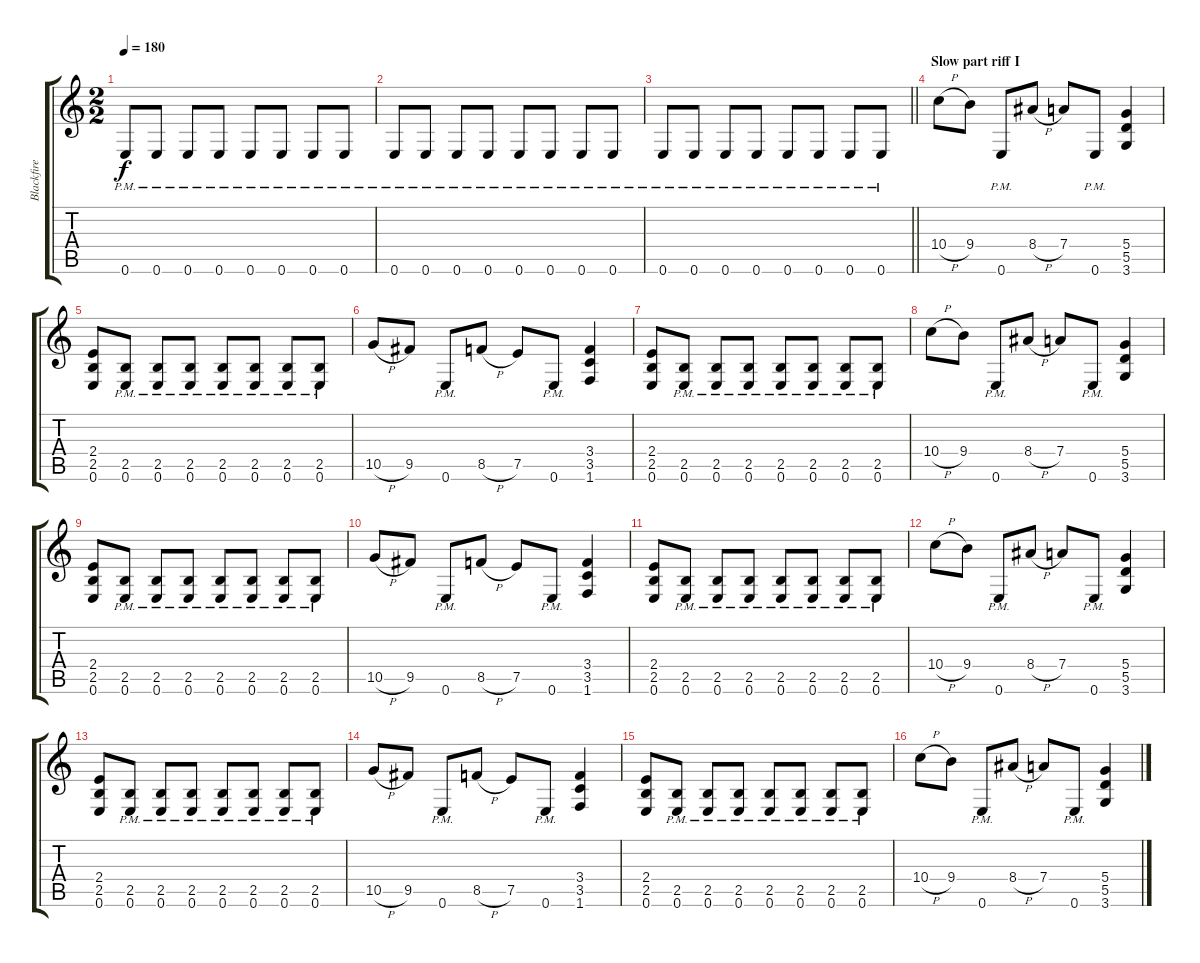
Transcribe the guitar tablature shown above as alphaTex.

\track ("Blackfire (r)" "Blackfire ") {instrument distortionguitar}
\staff {score tabs}
\tuning (E4 B3 G3 D3 A2 E2) {hide}
\ts (2 2)
\tempo 180
\clef g2
\ks c
0.6{pm}.8{dy f} 0.6{pm}.8 0.6{pm}.8 0.6{pm}.8 0.6{pm}.8 0.6{pm}.8 0.6{pm}.8 0.6{pm}.8 |
0.6{pm}.8 0.6{pm}.8 0.6{pm}.8 0.6{pm}.8 0.6{pm}.8 0.6{pm}.8 0.6{pm}.8 0.6{pm}.8 |
\barLineRight lightlight
0.6{pm}.8 0.6{pm}.8 0.6{pm}.8 0.6{pm}.8 0.6{pm}.8 0.6{pm}.8 0.6{pm}.8 0.6{pm}.8 |
\section ("" "Slow part riff I")
10.4{h}.8 9.4.8 0.6{pm}.8 8.4{h}.8 7.4.8 0.6{pm}.8 (5.4 5.5 3.6).4 |
(2.4 2.5 0.6).8 (2.5{pm} 0.6{pm}).8 (2.5{pm} 0.6{pm}).8 (2.5{pm} 0.6{pm}).8 (2.5{pm} 0.6{pm}).8 (2.5{pm} 0.6{pm}).8 (2.5{pm} 0.6{pm}).8 (2.5{pm} 0.6{pm}).8 |
10.5{h}.8 9.5.8 0.6{pm}.8 8.5{h}.8 7.5.8 0.6{pm}.8 (3.4 3.5 1.6).4 |
(2.4 2.5 0.6).8 (2.5{pm} 0.6{pm}).8 (2.5{pm} 0.6{pm}).8 (2.5{pm} 0.6{pm}).8 (2.5{pm} 0.6{pm}).8 (2.5{pm} 0.6{pm}).8 (2.5{pm} 0.6{pm}).8 (2.5{pm} 0.6{pm}).8 |
10.4{h}.8 9.4.8 0.6{pm}.8 8.4{h}.8 7.4.8 0.6{pm}.8 (5.4 5.5 3.6).4 |
(2.4 2.5 0.6).8 (2.5{pm} 0.6{pm}).8 (2.5{pm} 0.6{pm}).8 (2.5{pm} 0.6{pm}).8 (2.5{pm} 0.6{pm}).8 (2.5{pm} 0.6{pm}).8 (2.5{pm} 0.6{pm}).8 (2.5{pm} 0.6{pm}).8 |
10.5{h}.8 9.5.8 0.6{pm}.8 8.5{h}.8 7.5.8 0.6{pm}.8 (3.4 3.5 1.6).4 |
(2.4 2.5 0.6).8 (2.5{pm} 0.6{pm}).8 (2.5{pm} 0.6{pm}).8 (2.5{pm} 0.6{pm}).8 (2.5{pm} 0.6{pm}).8 (2.5{pm} 0.6{pm}).8 (2.5{pm} 0.6{pm}).8 (2.5{pm} 0.6{pm}).8 |
10.4{h}.8 9.4.8 0.6{pm}.8 8.4{h}.8 7.4.8 0.6{pm}.8 (5.4 5.5 3.6).4 |
(2.4 2.5 0.6).8 (2.5{pm} 0.6{pm}).8 (2.5{pm} 0.6{pm}).8 (2.5{pm} 0.6{pm}).8 (2.5{pm} 0.6{pm}).8 (2.5{pm} 0.6{pm}).8 (2.5{pm} 0.6{pm}).8 (2.5{pm} 0.6{pm}).8 |
10.5{h}.8 9.5.8 0.6{pm}.8 8.5{h}.8 7.5.8 0.6{pm}.8 (3.4 3.5 1.6).4 |
(2.4 2.5 0.6).8 (2.5{pm} 0.6{pm}).8 (2.5{pm} 0.6{pm}).8 (2.5{pm} 0.6{pm}).8 (2.5{pm} 0.6{pm}).8 (2.5{pm} 0.6{pm}).8 (2.5{pm} 0.6{pm}).8 (2.5{pm} 0.6{pm}).8 |
10.4{h}.8 9.4.8 0.6{pm}.8 8.4{h}.8 7.4.8 0.6{pm}.8 (5.4 5.5 3.6).4
